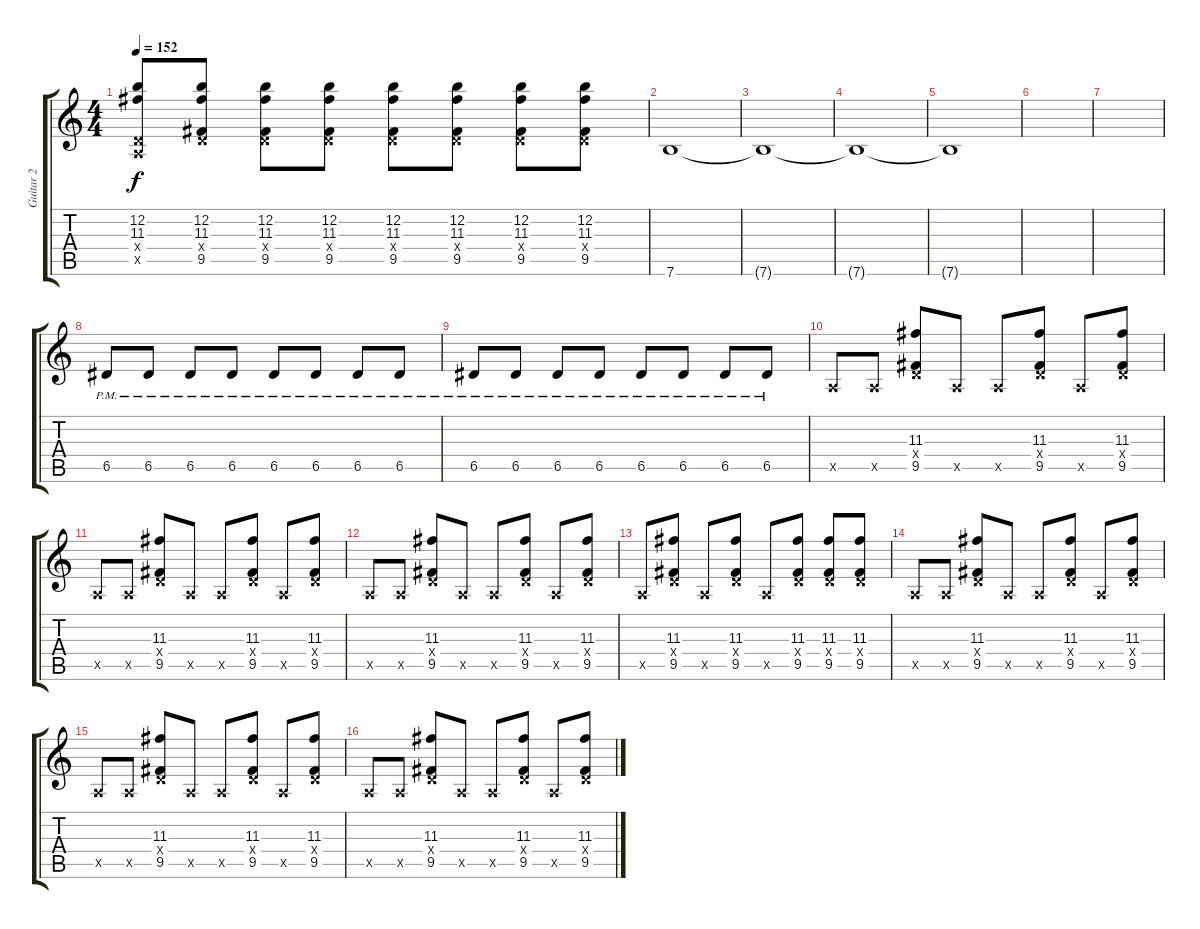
\track ("Guitar 2" "Guitar 2") {instrument electricguitarjazz}
\staff {score tabs}
\tuning (E4 B3 G3 D3 A2 E2) {hide}
\ts (4 4)
\tempo 152
\clef g2
\ks c
(12.2 11.3 0.4{x} 0.5{x}).8{dy f} (12.2 11.3 0.4{x} 9.5).8 (12.2 11.3 0.4{x} 9.5).8 (12.2 11.3 0.4{x} 9.5).8 (12.2 11.3 0.4{x} 9.5).8 (12.2 11.3 0.4{x} 9.5).8 (12.2 11.3 0.4{x} 9.5).8 (12.2 11.3 0.4{x} 9.5).8 |
7.6.1 |
7.6{t}.1 |
7.6{t}.1 |
7.6{t}.1 |
|
|
6.5{pm}.8 6.5{pm}.8 6.5{pm}.8 6.5{pm}.8 6.5{pm}.8 6.5{pm}.8 6.5{pm}.8 6.5{pm}.8 |
6.5{pm}.8 6.5{pm}.8 6.5{pm}.8 6.5{pm}.8 6.5{pm}.8 6.5{pm}.8 6.5{pm}.8 6.5{pm}.8 |
0.5{x}.8 0.5{x}.8 (11.3 0.4{x} 9.5).8 0.5{x}.8 0.5{x}.8 (11.3 0.4{x} 9.5).8 0.5{x}.8 (11.3 0.4{x} 9.5).8 |
0.5{x}.8 0.5{x}.8 (11.3 0.4{x} 9.5).8 0.5{x}.8 0.5{x}.8 (11.3 0.4{x} 9.5).8 0.5{x}.8 (11.3 0.4{x} 9.5).8 |
0.5{x}.8 0.5{x}.8 (11.3 0.4{x} 9.5).8 0.5{x}.8 0.5{x}.8 (11.3 0.4{x} 9.5).8 0.5{x}.8 (11.3 0.4{x} 9.5).8 |
0.5{x}.8 (11.3 0.4{x} 9.5).8 0.5{x}.8 (11.3 0.4{x} 9.5).8 0.5{x}.8 (11.3 0.4{x} 9.5).8 (11.3 0.4{x} 9.5).8 (11.3 0.4{x} 9.5).8 |
0.5{x}.8 0.5{x}.8 (11.3 0.4{x} 9.5).8 0.5{x}.8 0.5{x}.8 (11.3 0.4{x} 9.5).8 0.5{x}.8 (11.3 0.4{x} 9.5).8 |
0.5{x}.8 0.5{x}.8 (11.3 0.4{x} 9.5).8 0.5{x}.8 0.5{x}.8 (11.3 0.4{x} 9.5).8 0.5{x}.8 (11.3 0.4{x} 9.5).8 |
0.5{x}.8 0.5{x}.8 (11.3 0.4{x} 9.5).8 0.5{x}.8 0.5{x}.8 (11.3 0.4{x} 9.5).8 0.5{x}.8 (11.3 0.4{x} 9.5).8
